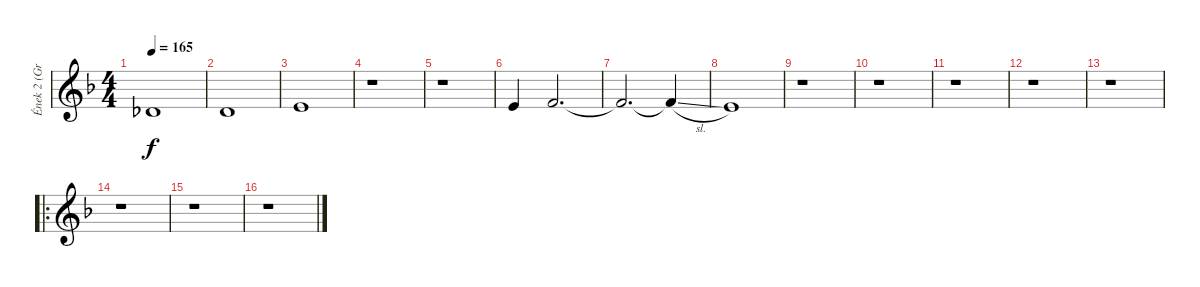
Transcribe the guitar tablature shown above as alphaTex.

\track ("Ének 2 (Greg Smith)" "Ének 2 (Gr") {instrument tenorsax}
\staff {score}
\tuning (E4 B3 G3 D3 A2 E2) {hide}
\ts (4 4)
\tempo 165
\clef g2
\ks f
2.2.1{dy f} |
3.2.1 |
0.1.1 |
r.1 |
r.1 |
0.1.4 6.2.2{d} |
6.2{t}.2{d} 6.2{sl t}.4 |
5.2.1 |
r.1 |
r.1 |
r.1 |
r.1 |
r.1 |
\ro
r.1 |
r.1 |
r.1
